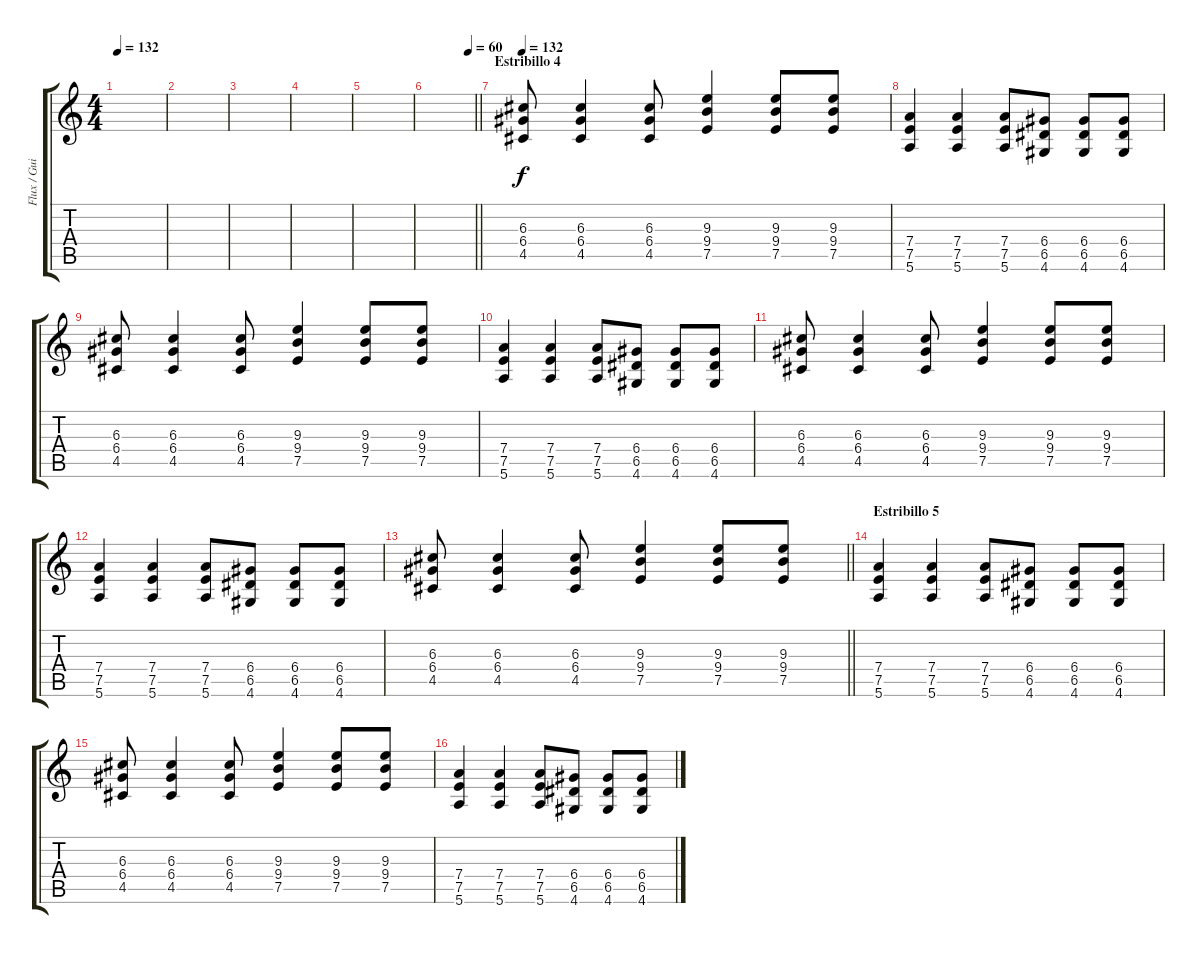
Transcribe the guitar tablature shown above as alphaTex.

\track ("Flux / Guitarra solista" "Flux / Gui") {instrument distortionguitar}
\staff {score tabs}
\tuning (E4 B3 G3 D3 A2 E2) {hide}
\ts (4 4)
\tempo 132
\clef g2
\ks c
|
|
|
|
|
\tempo (60 0.875)
\barLineRight lightlight
|
\section ("" "Estribillo 4")
\tempo 132
(6.3 6.4 4.5).8 (6.3 6.4 4.5).4 (6.3 6.4 4.5).8 (9.3 9.4 7.5).4 (9.3 9.4 7.5).8 (9.3 9.4 7.5).8 |
(7.4 7.5 5.6).4 (7.4 7.5 5.6).4 (7.4 7.5 5.6).8 (6.4 6.5 4.6).8 (6.4 6.5 4.6).8 (6.4 6.5 4.6).8 |
(6.3 6.4 4.5).8 (6.3 6.4 4.5).4 (6.3 6.4 4.5).8 (9.3 9.4 7.5).4 (9.3 9.4 7.5).8 (9.3 9.4 7.5).8 |
(7.4 7.5 5.6).4 (7.4 7.5 5.6).4 (7.4 7.5 5.6).8 (6.4 6.5 4.6).8 (6.4 6.5 4.6).8 (6.4 6.5 4.6).8 |
(6.3 6.4 4.5).8 (6.3 6.4 4.5).4 (6.3 6.4 4.5).8 (9.3 9.4 7.5).4 (9.3 9.4 7.5).8 (9.3 9.4 7.5).8 |
(7.4 7.5 5.6).4 (7.4 7.5 5.6).4 (7.4 7.5 5.6).8 (6.4 6.5 4.6).8 (6.4 6.5 4.6).8 (6.4 6.5 4.6).8 |
\barLineRight lightlight
(6.3 6.4 4.5).8 (6.3 6.4 4.5).4 (6.3 6.4 4.5).8 (9.3 9.4 7.5).4 (9.3 9.4 7.5).8 (9.3 9.4 7.5).8 |
\section ("" "Estribillo 5")
(7.4 7.5 5.6).4 (7.4 7.5 5.6).4 (7.4 7.5 5.6).8 (6.4 6.5 4.6).8 (6.4 6.5 4.6).8 (6.4 6.5 4.6).8 |
(6.3 6.4 4.5).8 (6.3 6.4 4.5).4 (6.3 6.4 4.5).8 (9.3 9.4 7.5).4 (9.3 9.4 7.5).8 (9.3 9.4 7.5).8 |
(7.4 7.5 5.6).4 (7.4 7.5 5.6).4 (7.4 7.5 5.6).8 (6.4 6.5 4.6).8 (6.4 6.5 4.6).8 (6.4 6.5 4.6).8
